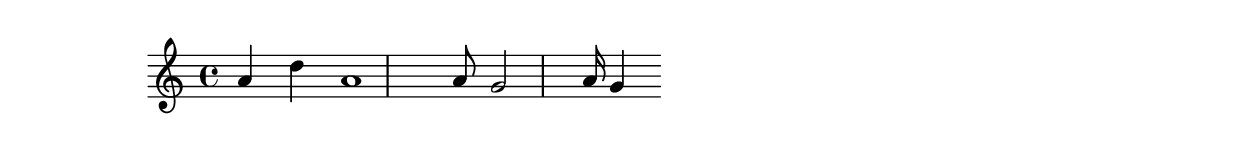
%{
Welcome to LilyPond
===================

Congratulations, LilyPond has been installed successfully.

Now to take it for the first test run.

  1. Save this file

  2. Select

       Compile > Typeset file

  from the menu.

  The file is processed, and

  3.  The PDF viewer will pop up. Click one of the noteheads.


That's it.  For more information, visit http://lilypond.org .

%}

\version "2.20.0"  % necessary for upgrading to future LilyPond versions.

\relative {
a'4 d4 a1 a8 g2 a16 g4 
}
